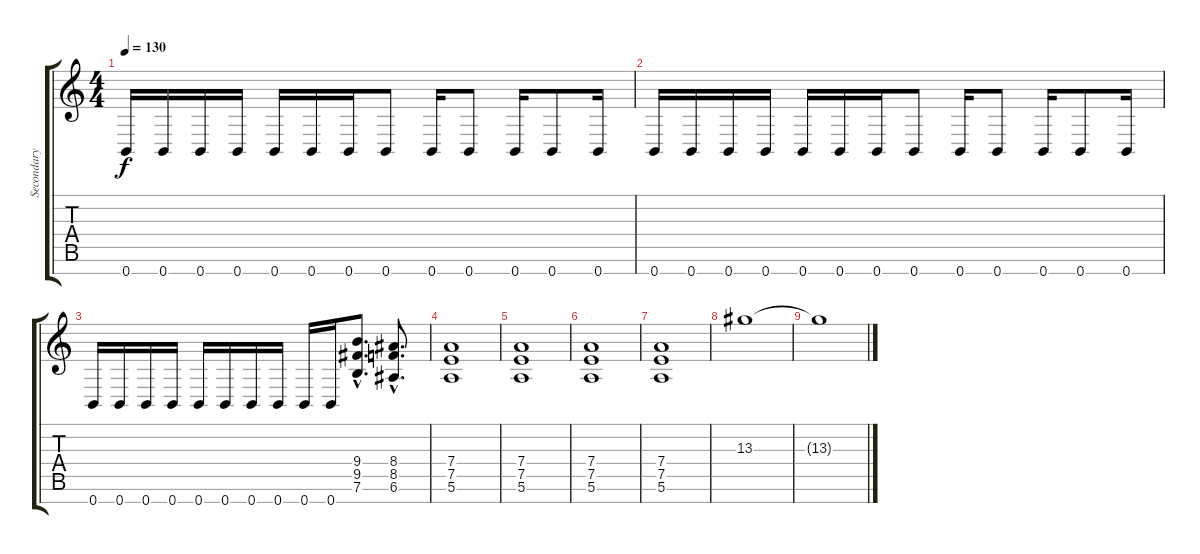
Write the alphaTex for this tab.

\track ("Secondary G." "Secondary ") {instrument distortionguitar}
\staff {score tabs}
\tuning (E4 B3 G3 D3 A2 E2 B1) {hide}
\ts (4 4)
\tempo 130
\clef g2
\ks c
0.7.16{dy f} 0.7.16 0.7.16 0.7.16 0.7.16 0.7.16 0.7.16 0.7.8 0.7.16 0.7.8 0.7.16 0.7.8 0.7.16 |
0.7.16 0.7.16 0.7.16 0.7.16 0.7.16 0.7.16 0.7.16 0.7.8 0.7.16 0.7.8 0.7.16 0.7.8 0.7.16 |
0.7.16 0.7.16 0.7.16 0.7.16 0.7.16 0.7.16 0.7.16 0.7.16 0.7.16 0.7.16 (9.4{hac} 9.5{hac} 7.6{hac}).8{d} (8.4{hac} 8.5{hac} 6.6{hac}).8{d} |
(7.4 7.5 5.6).1 |
(7.4 7.5 5.6).1 |
(7.4 7.5 5.6).1 |
(7.4 7.5 5.6).1 |
13.3.1 |
13.3{t}.1
